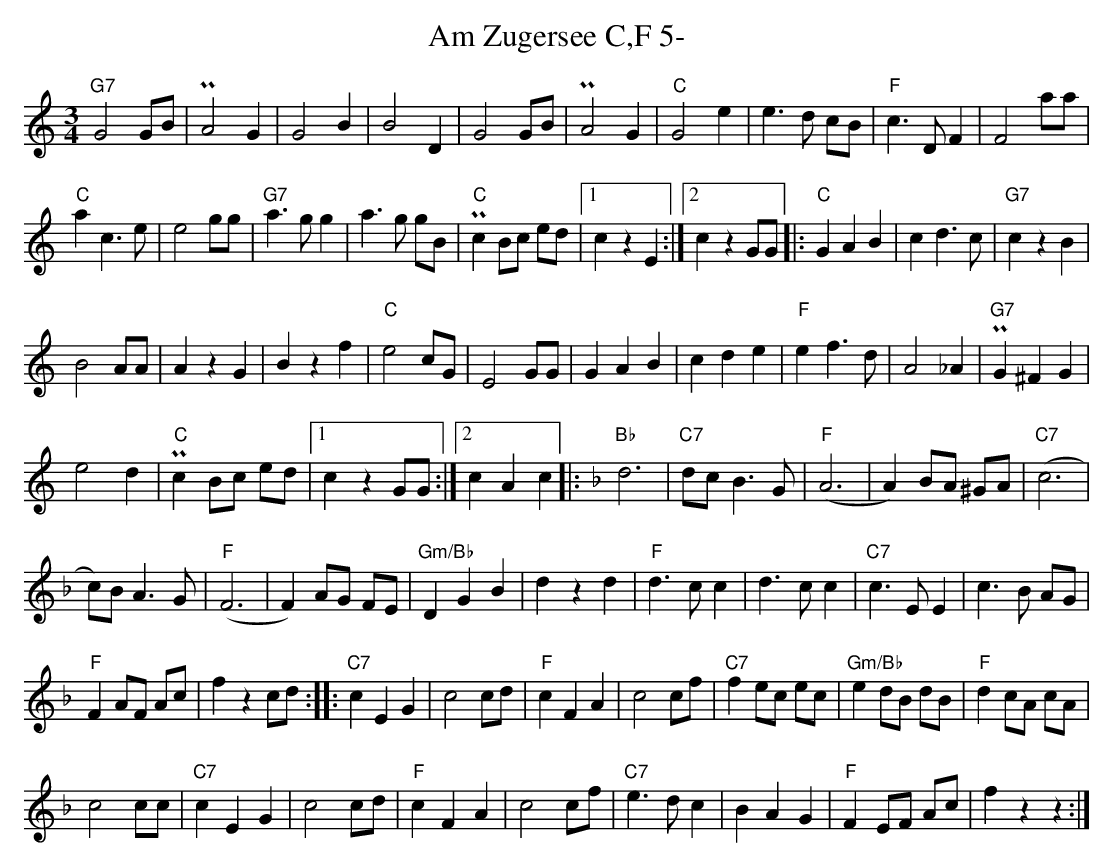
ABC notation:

X:1
T:Am Zugersee C,F 5-
M:3/4
L:1/4
K:Cmaj
"G7"G2 G/2B/2 | PA2 G | G2 B | B2 D | G2 G/2B/2 | PA2 G | "C"G2 e | e>d c/2B/2 | "F"c>D F | F2 a/2a/2 |
"C"a c>e | e2 g/2g/2 | "G7"a>g g | a>g g/2B/2 | P"C"c B/2c/2 e/2d/2 |1 c z E :|2 c z G/2G/2 |: "C"GAB | c d>c | "G7"c z B |
B2 A/2A/2 | A z G | B z f | "C"e2 c/2G/2 | E2 G/2G/2 | GAB | cde | "F"e f>d | A2 _A | P"G7"G ^F G |
e2 d | P"C"c B/2c/2 e/2d/2 |1 c z G/2G/2 :|2 cAc |: [K:Fmaj] "Bb"d3 | "C7"d/2c/2 B>G | ("F"A3 | A) B/2A/2 ^G/2A/2 | ("C7"c3 |
c/2)B/2 A>G | ("F"F3 | F) A/2G/2 F/2E/2 | "Gm/Bb"DGB | d z d | "F"d>c c | d>c c | "C7"c>E E | c>B A/2G/2 |
"F"F A/2F/2 A/2c/2 | f z c/2d/2 :: "C7"cEG | c2 c/2d/2 | "F"cFA | c2 c/2f/2 | "C7"f e/2c/2 e/2c/2 | "Gm/Bb"e d/2B/2 d/2B/2 | "F"d c/2A/2 c/2A/2 |
c2 c/2c/2 | "C7"cEG | c2 c/2d/2 | "F"cFA | c2 c/2f/2 | "C7"e>d c | BAG | "F"F E/2F/2 A/2c/2 | f zz :|
